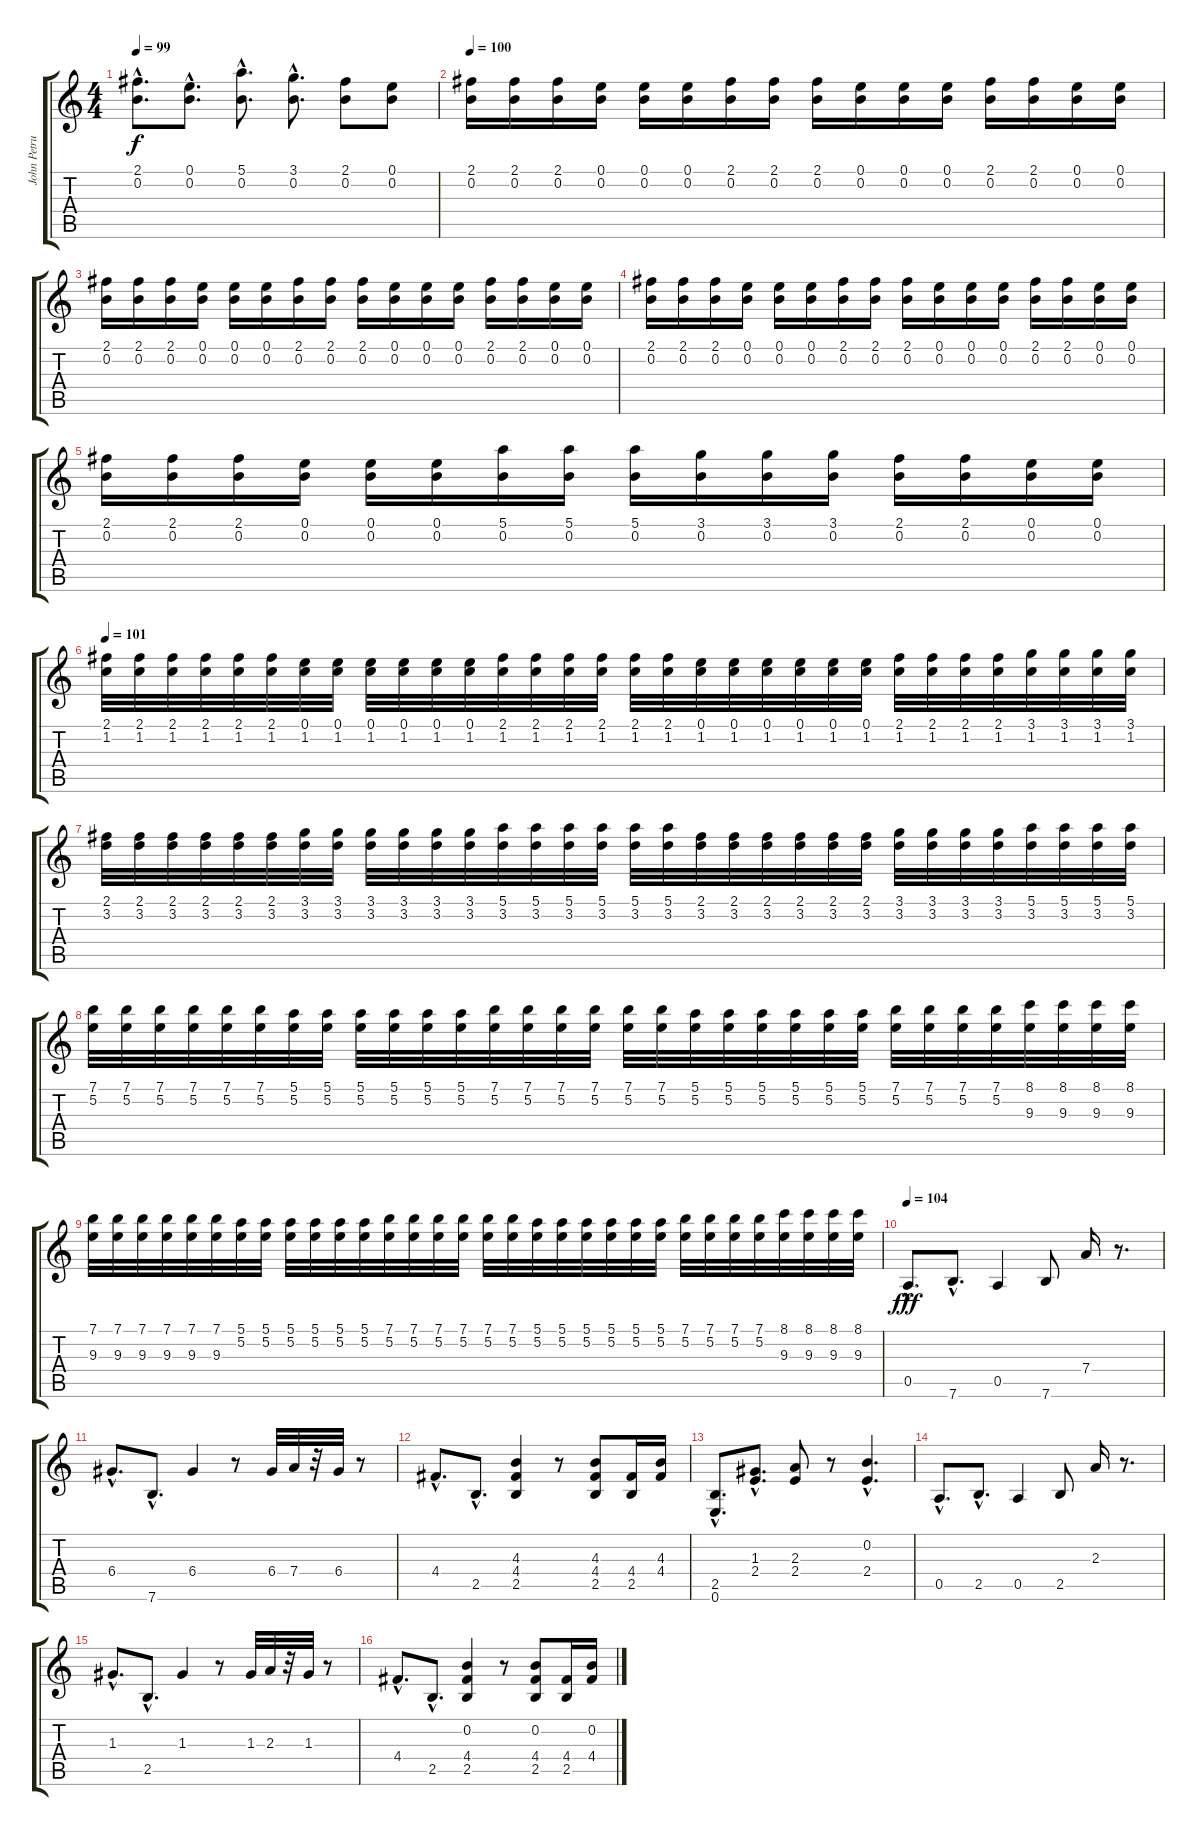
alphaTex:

\track ("John Petrucci 2" "John Petru") {instrument distortionguitar}
\staff {score tabs}
\tuning (E4 B3 G3 D3 A2 E2) {hide}
\ts (4 4)
\tempo 99
\clef g2
\ks c
(2.1{hac} 0.2{hac}).8{d dy f} (0.1{hac} 0.2{hac}).8{d} (5.1{hac} 0.2{hac}).8{d} (3.1{hac} 0.2{hac}).8{d} (2.1 0.2).8 (0.1 0.2).8 |
\tempo 100
(2.1 0.2).16 (2.1 0.2).16 (2.1 0.2).16 (0.1 0.2).16 (0.1 0.2).16 (0.1 0.2).16 (2.1 0.2).16 (2.1 0.2).16 (2.1 0.2).16 (0.1 0.2).16 (0.1 0.2).16 (0.1 0.2).16 (2.1 0.2).16 (2.1 0.2).16 (0.1 0.2).16 (0.1 0.2).16 |
(2.1 0.2).16 (2.1 0.2).16 (2.1 0.2).16 (0.1 0.2).16 (0.1 0.2).16 (0.1 0.2).16 (2.1 0.2).16 (2.1 0.2).16 (2.1 0.2).16 (0.1 0.2).16 (0.1 0.2).16 (0.1 0.2).16 (2.1 0.2).16 (2.1 0.2).16 (0.1 0.2).16 (0.1 0.2).16 |
(2.1 0.2).16 (2.1 0.2).16 (2.1 0.2).16 (0.1 0.2).16 (0.1 0.2).16 (0.1 0.2).16 (2.1 0.2).16 (2.1 0.2).16 (2.1 0.2).16 (0.1 0.2).16 (0.1 0.2).16 (0.1 0.2).16 (2.1 0.2).16 (2.1 0.2).16 (0.1 0.2).16 (0.1 0.2).16 |
(2.1 0.2).16 (2.1 0.2).16 (2.1 0.2).16 (0.1 0.2).16 (0.1 0.2).16 (0.1 0.2).16 (5.1 0.2).16 (5.1 0.2).16 (5.1 0.2).16 (3.1 0.2).16 (3.1 0.2).16 (3.1 0.2).16 (2.1 0.2).16 (2.1 0.2).16 (0.1 0.2).16 (0.1 0.2).16 |
\tempo 101
(2.1 1.2).32 (2.1 1.2).32 (2.1 1.2).32 (2.1 1.2).32 (2.1 1.2).32 (2.1 1.2).32 (0.1 1.2).32 (0.1 1.2).32 (0.1 1.2).32 (0.1 1.2).32 (0.1 1.2).32 (0.1 1.2).32 (2.1 1.2).32 (2.1 1.2).32 (2.1 1.2).32 (2.1 1.2).32 (2.1 1.2).32 (2.1 1.2).32 (0.1 1.2).32 (0.1 1.2).32 (0.1 1.2).32 (0.1 1.2).32 (0.1 1.2).32 (0.1 1.2).32 (2.1 1.2).32 (2.1 1.2).32 (2.1 1.2).32 (2.1 1.2).32 (3.1 1.2).32 (3.1 1.2).32 (3.1 1.2).32 (3.1 1.2).32 |
(2.1 3.2).32 (2.1 3.2).32 (2.1 3.2).32 (2.1 3.2).32 (2.1 3.2).32 (2.1 3.2).32 (3.1 3.2).32 (3.1 3.2).32 (3.1 3.2).32 (3.1 3.2).32 (3.1 3.2).32 (3.1 3.2).32 (5.1 3.2).32 (5.1 3.2).32 (5.1 3.2).32 (5.1 3.2).32 (5.1 3.2).32 (5.1 3.2).32 (2.1 3.2).32 (2.1 3.2).32 (2.1 3.2).32 (2.1 3.2).32 (2.1 3.2).32 (2.1 3.2).32 (3.1 3.2).32 (3.1 3.2).32 (3.1 3.2).32 (3.1 3.2).32 (5.1 3.2).32 (5.1 3.2).32 (5.1 3.2).32 (5.1 3.2).32 |
(7.1 5.2).32 (7.1 5.2).32 (7.1 5.2).32 (7.1 5.2).32 (7.1 5.2).32 (7.1 5.2).32 (5.1 5.2).32 (5.1 5.2).32 (5.1 5.2).32 (5.1 5.2).32 (5.1 5.2).32 (5.1 5.2).32 (7.1 5.2).32 (7.1 5.2).32 (7.1 5.2).32 (7.1 5.2).32 (7.1 5.2).32 (7.1 5.2).32 (5.1 5.2).32 (5.1 5.2).32 (5.1 5.2).32 (5.1 5.2).32 (5.1 5.2).32 (5.1 5.2).32 (7.1 5.2).32 (7.1 5.2).32 (7.1 5.2).32 (7.1 5.2).32 (8.1 9.3).32 (8.1 9.3).32 (8.1 9.3).32 (8.1 9.3).32 |
(7.1 9.3).32 (7.1 9.3).32 (7.1 9.3).32 (7.1 9.3).32 (7.1 9.3).32 (7.1 9.3).32 (5.1 5.2).32 (5.1 5.2).32 (5.1 5.2).32 (5.1 5.2).32 (5.1 5.2).32 (5.1 5.2).32 (7.1 5.2).32 (7.1 5.2).32 (7.1 5.2).32 (7.1 5.2).32 (7.1 5.2).32 (7.1 5.2).32 (5.1 5.2).32 (5.1 5.2).32 (5.1 5.2).32 (5.1 5.2).32 (5.1 5.2).32 (5.1 5.2).32 (7.1 5.2).32 (7.1 5.2).32 (7.1 5.2).32 (7.1 5.2).32 (8.1 9.3).32 (8.1 9.3).32 (8.1 9.3).32 (8.1 9.3).32 |
\tempo 104
0.5{hac}.8{d dy fff} 7.6{hac}.8{d} 0.5.4 7.6.8 7.4.16 r.8{d} |
6.4{hac}.8{d} 7.6{hac}.8{d} 6.4.4 r.8 6.4.32 7.4.32 r.32 6.4.32 r.8 |
4.4{hac}.8{d} 2.5{hac}.8{d} (4.3 4.4 2.5).4 r.8 (4.3 4.4 2.5).8 (4.4 2.5).16 (4.3 4.4).16 |
(2.5{hac} 0.6{hac}).8{d} (1.3{hac} 2.4{hac}).8{d} (2.3 2.4).8 r.8 (0.2{hac} 2.4{hac}).4{d} |
0.5{hac}.8{d} 2.5{hac}.8{d} 0.5.4 2.5.8 2.3.16 r.8{d} |
1.3{hac}.8{d} 2.5{hac}.8{d} 1.3.4 r.8 1.3.32 2.3.32 r.32 1.3.32 r.8 |
4.4{hac}.8{d} 2.5{hac}.8{d} (0.2 4.4 2.5).4 r.8 (0.2 4.4 2.5).8 (4.4 2.5).16 (0.2 4.4).16
